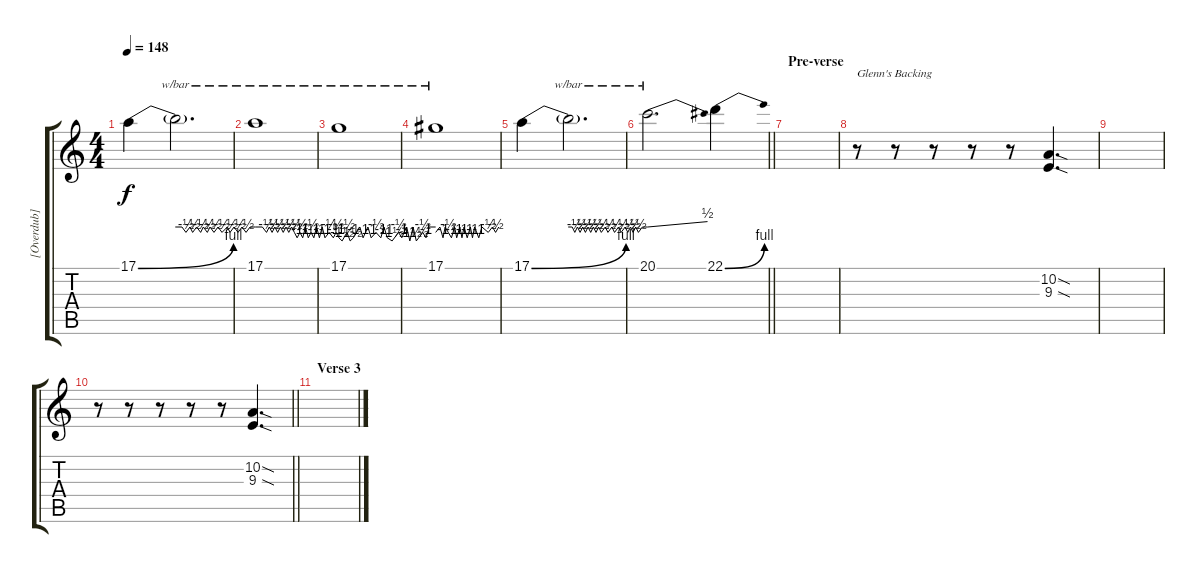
\track ("[Overdub]" "[Overdub]") {instrument violin}
\staff {score tabs}
\tuning (E4 B3 G3 D3 A2 E2) {hide}
\ts (4 4)
\tempo 148
\clef g2
\ks c
17.1{be (bend 0 0 60 4)}.4{dy f} 17.1{t}.2{d tbe (custom default 0 0 5 0 8 -2 11 0 13 -2 16 0 19 -2 21 0 24 -2 26 0 29 -2 32 0 35 -2 39 0 41 -2 44 0 47 -2 50 0 53 -2 56 0 60 0)} |
17.1.1{tbe (custom default 0 0 5 0 8 -2 10 0 12 -2 14 0 16 -2 18 0 20 -2 22 0 24 -2 26 0 28 -2 30 -4 32 -2 34 -4 36 0 38 -4 40 -2 42 -4 44 0 46 -4 48 0 50 -4 53 -2 56 -4 58 -2 60 -4)} |
17.1.1{tbe (custom default 0 -4 2 -6 5 -2 7 -6 9 -4 13 0 15 -4 18 0 20 -4 23 -2 26 -4 28 0 30 -4 33 -6 37 -2 39 -4 42 0 44 -6 46 0 48 -6 52 -2 54 -4 56 0 60 0)} |
17.1.1{tbe (custom default 0 -2 4 0 7 -4 9 0 12 -2 15 -4 18 0 20 -4 23 0 25 -4 27 0 30 -4 33 0 35 -4 37 0 41 -4 44 0 50 -2 54 0 57 -2 60 0)} |
17.1{be (bend 0 0 60 4)}.4 17.1{t}.2{d tbe (custom default 0 0 3 0 5 -2 7 0 9 -2 11 0 13 -2 15 0 17 -2 19 0 21 -2 23 0 25 -2 28 0 30 -2 33 0 35 -2 38 0 40 -2 43 0 45 -2 47 0 49 -2 51 0 53 -2 56 0 60 0)} |
\barLineRight lightlight
20.1.2{d tbe (dive default 0 0 60 2)} 22.1{be (bend 0 0 60 4)}.4 |
\section ("" "Pre-verse")
|
r.8{txt "Glenn's Backing" volume 14 balance 8} r.8 r.8 r.8 r.8 (10.2{sod} 9.3{sod}).4{d} |
|
\barLineRight lightlight
r.8 r.8 r.8 r.8 r.8 (10.2{sod} 9.3{sod}).4{d} |
\section ("" "Verse 3")
